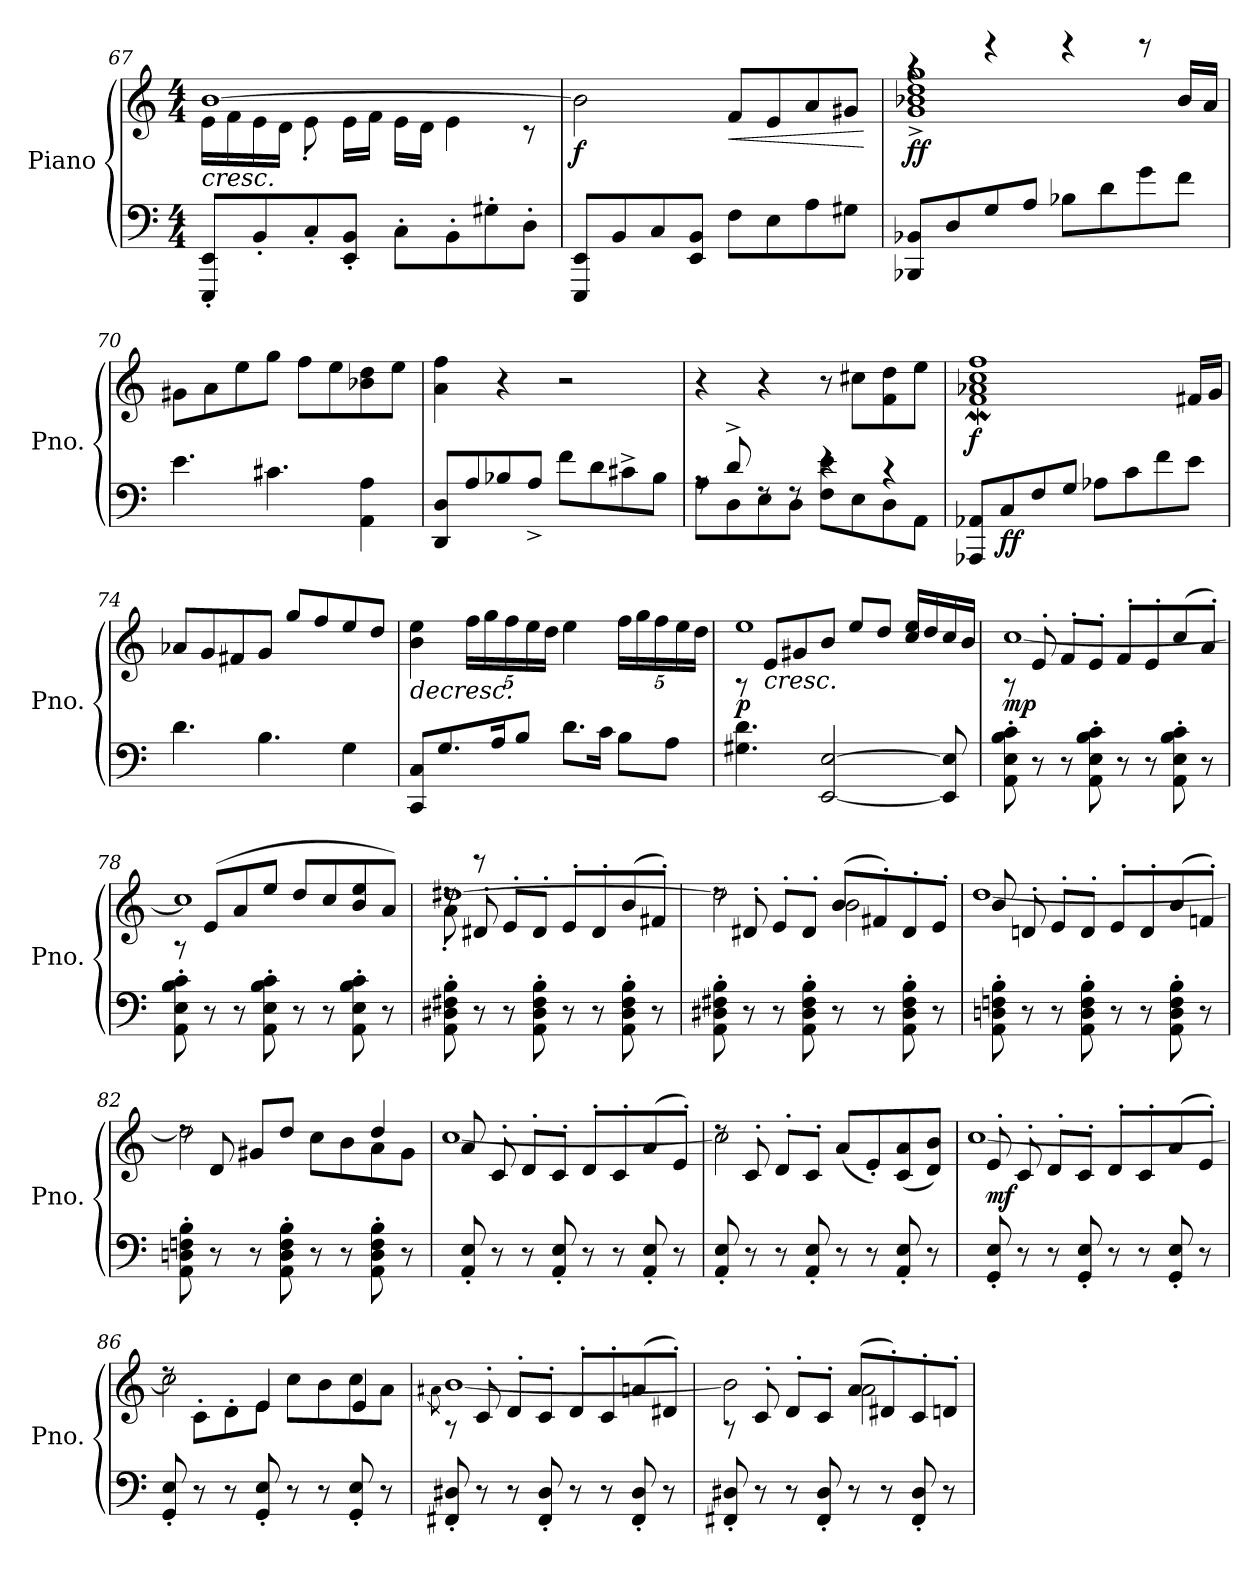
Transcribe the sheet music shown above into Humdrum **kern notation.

**kern	**kern	**dynam
*part1	*part1	*part1
*staff2	*staff1	*staff1/2
*I"Piano	*	*
*I'Pno.	*	*
*clefF4	*clefG2	*
*k[]	*k[]	*
*M4/4	*M4/4	*
=67	=67	=67
!	!	!LO:HP:b
*	*^	*
8EEE/' 8EE/'L	[1b	16e\LL	<
.	.	16f\	.
8BB'/	.	16e\	.
.	.	16d\JJ	.
8C'/	.	8e'\	.
8EE/' 8BB/'J	.	16e\LL	.
.	.	16f\JJ	.
8C'\L	.	16e\LL	.
.	.	16d\JJ	.
8BB'\	.	4e\	.
8G#X'\	.	.	.
8D'\J	.	8r	.
!!LO:PB:g=z
=68	=68	=68	=68
!	!	!	!LO:DY:b
*	*v	*v	*
8EEE/ 8EE/L	2b\]	f
8BB/	.	.
8C/	.	.
8EE/ 8BB/J	.	.
!	!	!LO:HP:b
8F\L	8f/L	<
8E\	8e/	.
8A\	8a/	.
8G#X\J	8g#X/J	.
.	.	[
=69	=69	=69
*	*^	*
!	!	!	!LO:DY:b
8BBB-X/ 8BB-X/L	4raa	1g^ 1b-X^ 1dd^ 1gg^	ff
8D/	.	.	.
8G/	4r	.	.
8A/J	.	.	.
8B-X\L	4r	.	.
8d\	.	.	.
8g\	8r	.	.
8f\J	16b-/LL	.	.
.	16a/JJ	.	.
*	*v	*v	*
=70	=70	=70
4.e\	8g#X\L	.
.	8a\	.
.	8ee\	.
4.c#X\	8gg\J	.
.	8ff\L	.
.	8ee\	.
4AA\ 4A\	8b-X\ 8dd\	.
.	8ee\J	.
=71	=71	=71
8DD/ 8D/L	4a\ 4ff\	.
8A/	.	.
8B-X/	4r	.
8A^/J	.	.
8f\L	2r	.
8d\	.	.
8c#X^\	.	.
8B-\J	.	.
!!LO:LB:g=z
=72	=72	=72
*^	*	*
8rA	8A\L	4r	.
8d^/	8D\	.	.
8rF	8E\	4r	.
8rF	8D\J	.	.
4re	8F\ 8e\L	8r	.
.	8E\	8cc#X\L	.
4r	8D\	8f\ 8dd\	.
.	8AA\J	8ee\J	.
=73	=73	=73	=73
*	*	*^	*
*	*	*	*^	*
!	!	!	!	!	!LO:DY:b
*v	*v	*	*	*	*
8AAA-X/ 8AA-X/L	1f 1a-X 1cc	1ffw	2..ryy	f
!	!	!	!	!LO:DY:b=2
8C/	.	.	.	ff
8F/	.	.	.	.
8G/J	.	.	.	.
8A-X\L	.	.	.	.
8c\	.	.	.	.
8f\	.	.	.	.
8e\J	.	.	16f#X/LL	.
.	.	.	16g/JJ	.
*	*	*v	*v	*
=74	=74	=74	=74
4.d\	1ryy	8a-X/L	.
.	.	8g/	.
.	.	8f#X/	.
4.B\	.	8g/J	.
.	.	8gg/L	.
.	.	8ff/	.
4G\	.	8ee/	.
.	.	8dd/J	.
*	*v	*v	*
=75	=75	=75
*	*MM140	*
*	*^	*
!	!	!	!LO:HP:b
*	*v	*v	*
8CC/ 8C/L	4b\ 4ee\	>
*	*MM130	*
8.G/	.	.
*	*Xbrackettup	*
*	*MM120	*
.	20ff\LL	.
.	20gg\	.
16A/K	.	.
.	20ff\	.
8B/J	.	.
.	20ee\	.
.	20dd\JJ	.
8.d\L	4ee\	.
16c\Jk	.	.
8B\L	20ff\LL	.
.	20gg\	.
.	20ff\	.
8A\J	.	.
.	20ee\	.
.	20dd\JJ	.
.	.	[
!!LO:LB:g=z
=76	=76	=76
*	*^	*
!	!	!	!LO:DY:b
4.G#X\ 4.d\	8rA	1ee	p
!	!	!	!LO:HP:b
.	8e/L	.	<
.	8g#X/	.	.
[2EE/ [2E/	8b/J	.	.
.	8ee/L	.	.
.	8dd/J	.	.
.	16cc/ 16ee/LL	.	.
.	16dd/	.	.
8EE/] 8E/]	16cc/	.	.
.	16b/JJ	.	.
*	*v	*v	*
.	.	]
=77	=77	=77
*	*MM150	*
*	*^	*
!	!	!	!LO:DY:b
8AA\' 8E\' 8B\' 8c\'	8rA	[1cc	mp
8r	8e'/	.	.
8r	8f'/L	.	.
8AA\' 8E\' 8B\' 8c\'	8e'/J	.	.
8r	8f'/L	.	.
8r	8e'/	.	.
8AA\' 8E\' 8B\' 8c\'	(>8cc/	.	.
8r	8a'/J)	.	.
=78	=78	=78	=78
8AA\' 8E\' 8B\' 8c\'	8rA	1cc]	.
8r	(>8e/L	.	.
8r	8a/	.	.
8AA\' 8E\' 8B\' 8c\'	8ee/J	.	.
8r	8dd/L	.	.
8r	8cc/	.	.
8AA\' 8E\' 8B\' 8c\'	8b/ 8ee/	.	.
8r	8a/J)	.	.
=79	=79	=79	=79
*	*	*^	*
8AA\' 8D#X\' 8F#X\' 8B\'	8rdd	8a'\	[1dd#X	.
8r	8d#X'/	8rccc	.	.
8r	8e'/L	2.ryy	.	.
8AA\' 8D#\' 8F#\' 8B\'	8d#'/J	.	.	.
8r	8e'/L	.	.	.
8r	8d#'/	.	.	.
8AA\' 8D#\' 8F#\' 8B\'	(>8b/	.	.	.
8r	8f#X'/J)	.	.	.
*	*	*v	*v	*
!!LO:LB:g=z
=80	=80	=80	=80
8AA\' 8D#X\' 8F#X\' 8B\'	8rdd	2dd#\]	.
8r	8d#X'/	.	.
8r	8e'/L	.	.
8AA\' 8D#\' 8F#\' 8B\'	8d#'/J	.	.
8r	(>8b/L	2b\	.
8r	8f#X'/)	.	.
8AA\' 8D#\' 8F#\' 8B\'	8d#'/	.	.
8r	8e'/J	.	.
=81	=81	=81	=81
8AA\' 8Dn\' 8Fn\' 8B\'	8b/	[1dd	.
8r	8dn'/	.	.
8r	8e'/L	.	.
8AA\' 8D\' 8F\' 8B\'	8d'/J	.	.
8r	8e'/L	.	.
8r	8d'/	.	.
8AA\' 8D\' 8F\' 8B\'	(>8b/	.	.
8r	8fn'/J)	.	.
=82	=82	=82	=82
*	*	*^	*
8AA\' 8Dn\' 8Fn\' 8B\'	8rdd	2dd\]	2.ryy	.
8r	8d/	.	.	.
8r	8g#X/L	.	.	.
8AA\' 8D\' 8F\' 8B\'	8dd/J	.	.	.
8r	8cc\L	2ryy	.	.
8r	8b\	.	.	.
8AA\' 8D\' 8F\' 8B\'	8a\	.	4dd/	.
8r	8g#\J	.	.	.
*	*	*v	*v	*
=83	=83	=83	=83
8AA/' 8E/'	8a/	[1cc	.
8r	8c'/	.	.
8r	8d'/L	.	.
8AA/' 8E/'	8c'/J	.	.
8r	8d'/L	.	.
8r	8c'/	.	.
8AA/' 8E/'	(>8a/	.	.
8r	8e'/J)	.	.
!!LO:LB:g=z	!!
=84	=84	=84	=84
8AA/' 8E/'	8rdd	2cc\]	.
8r	8c'/	.	.
8r	8d'/L	.	.
8AA/' 8E/'	8c'/J	.	.
8r	(>8a/L	2ryy	.
8r	8e'/)	.	.
8AA/' 8E/'	(>8c/ 8a/	.	.
8r	8d/ 8b/J)	.	.
*	*v	*v	*
.	.	[
=85	=85	=85
*	*^	*
!	!	!	!LO:DY:b
8GG/' 8E/'	8e'/	[1cc	mf
8r	8c'/	.	.
8r	8d'/L	.	.
8GG/' 8E/'	8c'/J	.	.
8r	8d'/L	.	.
8r	8c'/	.	.
8GG/' 8E/'	(>8a/	.	.
8r	8e'/J)	.	.
=86	=86	=86	=86
*	*	*^	*
8GG/' 8E/'	8rdd	2cc\]	4.ryy	.
8r	8c'\L	.	.	.
8r	8d'\	.	.	.
8GG/' 8E/'	8e\J	.	4e/	.
8r	8cc\L	2ryy	.	.
8r	8b\	.	8ryy	.
8GG/' 8E/'	8cc\	.	4e/	.
8r	8a\J	.	.	.
*	*	*v	*v	*
=87	=87	=87	=87
.	.	8qa#X\	.
8FF#X/' 8D#X/'	8rA	[1b	.
8r	8c'/	.	.
8r	8d'/L	.	.
8FF#/' 8D#/'	8c'/J	.	.
8r	8d'/L	.	.
8r	8c'/	.	.
8FF#/' 8D#/'	(>8an/	.	.
8r	8d#X'/J)	.	.
!!LO:LB:g=z	!!
=88	=88	=88	=88
8FF#X/' 8D#X/'	8rA	2b\]	.
8r	8c'/	.	.
8r	8d'/L	.	.
8FF#/' 8D#/'	8c'/J	.	.
8r	(>8a/L	2a\	.
8r	8d#X'/)	.	.
8FF#/' 8D#/'	8c'/	.	.
8r	8dn'/J	.	.
*	*v	*v	*
=	=	=
*-	*-	*-
